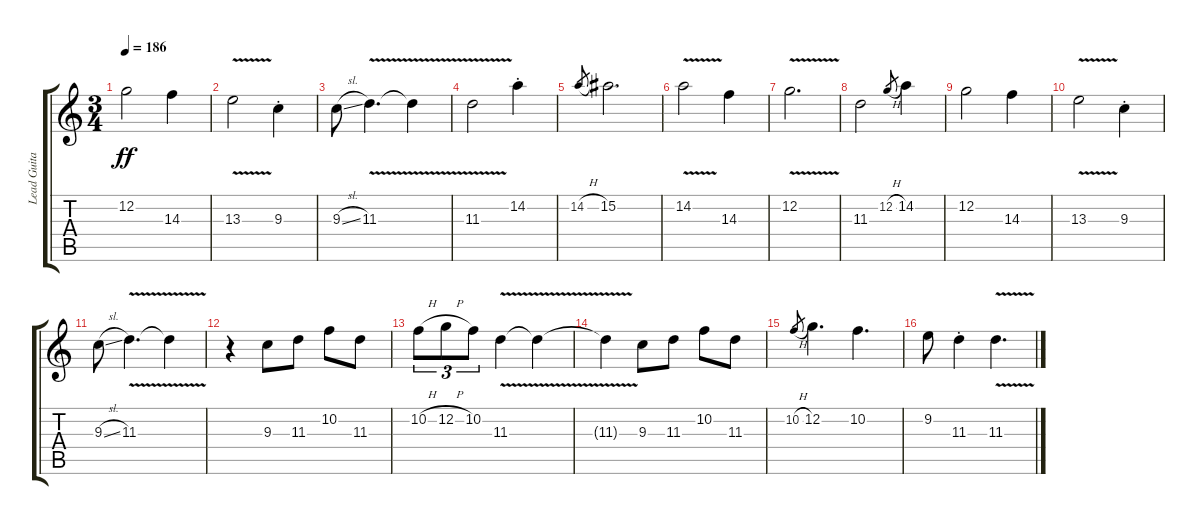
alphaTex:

\track ("Lead Guitar 1" "Lead Guita") {instrument distortionguitar}
\staff {score tabs}
\tuning (C4 G3 Eb3 Bb2 F2 C2) {hide}
\ts (3 4)
\tempo 186
\clef g2
\ks c
12.2.2{dy ff} 14.3.4 |
13.3{v}.2 9.3{st}.4 |
9.3{sl}.8 11.3{v}.4{d} 11.3{v t}.4 |
11.3{v}.2 14.2{st}.4 |
14.2{h}.8{gr} 15.2.2{d} |
14.2{v}.2 14.3.4 |
12.2{v}.2{d} |
11.3.2 12.2{h}.8{gr} 14.2.4 |
12.2.2 14.3.4 |
13.3{v}.2 9.3{st}.4 |
9.3{sl}.8 11.3{v}.4{d} 11.3{v t}.4 |
r.4 9.3.8 11.3.8 10.2.8 11.3.8 |
10.2{h}.8{tu (3 2)} 12.2{h}.8{tu (3 2)} 10.2.8{tu (3 2)} 11.3{v}.4 11.3{v t}.4 |
11.3{t}.4 9.3.8 11.3.8 10.2.8 11.3.8 |
10.2{h}.8{gr} 12.2.4{d} 10.2.4{d} |
9.2.8 11.3{st}.4 11.3{v}.4{d}
